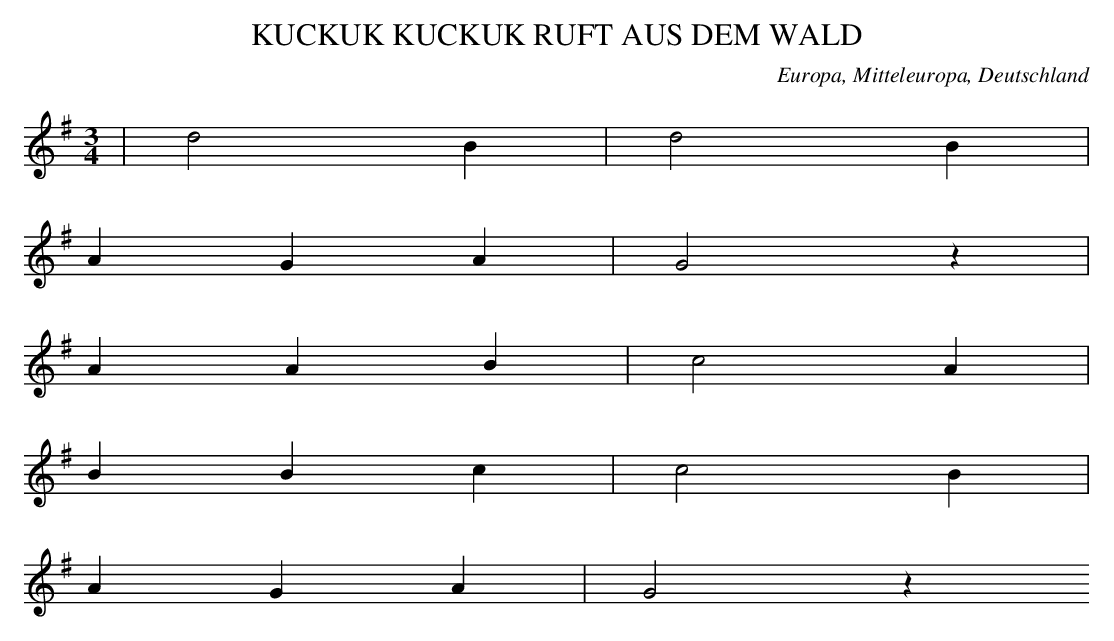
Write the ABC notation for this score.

X:1
T: KUCKUK KUCKUK RUFT AUS DEM WALD
O: Europa, Mitteleuropa, Deutschland
M: 3/4
L: 1/4
K: G
 | d2B | d2B |
AGA | G2z |
AAB | c2A |
BBc | c2B |
AGA | G2z
